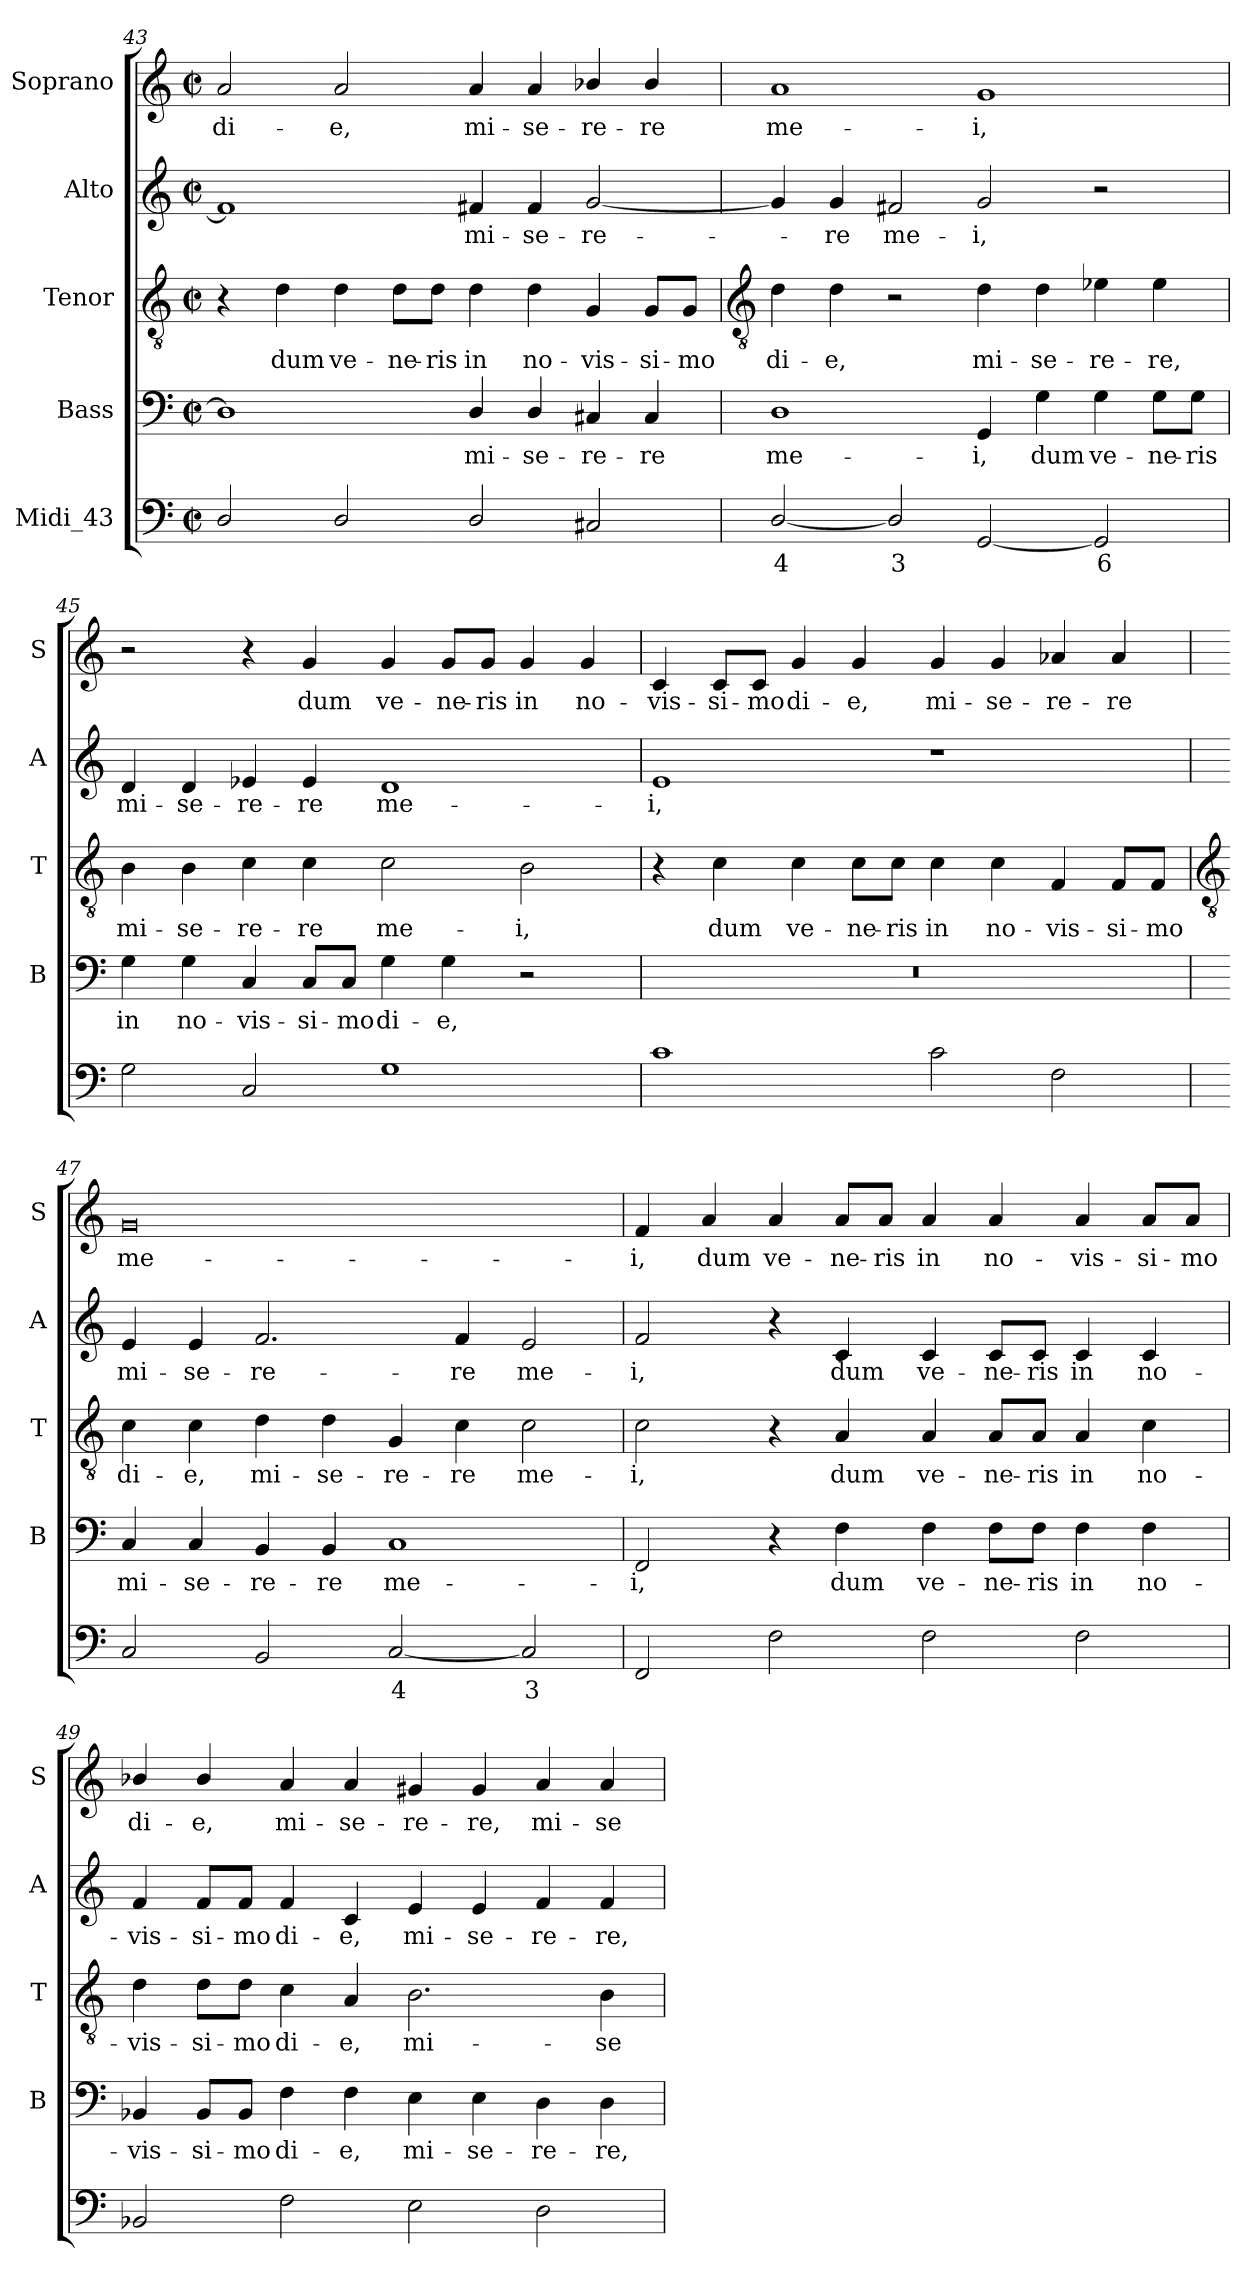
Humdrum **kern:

**kern	**text	**kern	**text	**kern	**text	**kern	**text	**kern	**text
*part5	*part5	*part4	*part4	*part3	*part3	*part2	*part2	*part1	*part1
*staff5	*staff5	*staff4	*staff4	*staff3	*staff3	*staff2	*staff2	*staff1	*staff1
*I"Midi_43	*	*I"Bass	*	*I"Tenor	*	*I"Alto	*	*I"Soprano	*
*	*	*I'B	*	*I'T	*	*I'A	*	*I'S	*
*clefF4	*	*clefF4	*	*clefGv2	*	*clefG2	*	*clefG2	*
*k[]	*	*k[]	*	*k[]	*	*k[]	*	*k[]	*
*C:	*	*C:	*	*C:	*	*C:	*	*C:	*
*M4/2	*	*M4/2	*	*M4/2	*	*M4/2	*	*M4/2	*
*met(c|)	*	*met(c|)	*	*met(c|)	*	*met(c|)	*	*met(c|)	*
=43	=43	=43	=43	=43	=43	=43	=43	=43	=43
!	!	!	!	!	!	!	!	!	!LO:LY:b
2D/	.	1D]	.	4r	.	1f#]	.	2a	di-
!	!	!	!	!	!LO:LY:b	!	!	!	!
.	.	.	.	4d	dum	.	.	.	.
!	!	!	!	!	!LO:LY:b	!	!	!	!LO:LY:b
2D/	.	.	.	4d	ve-	.	.	2a	-e,
!	!	!	!	!	!LO:LY:b	!	!	!	!
.	.	.	.	8d\L	-ne-	.	.	.	.
!	!	!	!	!	!LO:LY:b	!	!	!	!
.	.	.	.	8d\J	-ris	.	.	.	.
!	!	!	!LO:LY:b	!	!LO:LY:b	!	!LO:LY:b	!	!LO:LY:b
2D/	.	4D/	mi-	4d	in	4f#	mi-	4a	mi-
!	!	!	!LO:LY:b	!	!LO:LY:b	!	!LO:LY:b	!	!LO:LY:b
.	.	4D/	-se-	4d	no-	4f#	-se-	4a	-se-
!	!	!	!LO:LY:b	!	!LO:LY:b	!	!LO:LY:b	!	!LO:LY:b
2C#X	.	4C#X	-re-	4G	-vis-	[2g	-re-	4b-X/	-re-
!	!	!	!LO:LY:b	!	!LO:LY:b	!	!	!	!LO:LY:b
.	.	4C#	-re	8G/L	-si-	.	.	4b-/	-re
!	!	!	!	!	!LO:LY:b	!	!	!	!
.	.	.	.	8G/J	-mo	.	.	.	.
!!LO:LB:g=z
=44	=44	=44	=44	=44	=44	=44	=44	=44	=44
*	*	*	*	*clefGv2	*	*	*	*	*
!	!LO:LY:b	!	!LO:LY:b	!	!LO:LY:b	!	!	!	!LO:LY:b
[2D/	4	1D	me-	4d	di-	4g]	.	1a	me-
!	!	!	!	!	!LO:LY:b	!	!LO:LY:b	!	!
.	.	.	.	4d	-e,	4g	re	.	.
!	!LO:LY:b	!	!	!	!	!	!LO:LY:b	!	!
2D/]	3	.	.	2r	.	2f#X	me-	.	.
!	!	!	!LO:LY:b	!	!LO:LY:b	!	!LO:LY:b	!	!LO:LY:b
[2GG	.	4GG	-i,	4d	mi-	2g	-i,	1g	-i,
!	!	!	!LO:LY:b	!	!LO:LY:b	!	!	!	!
.	.	4G	dum	4d	-se-	.	.	.	.
!	!LO:LY:b	!	!LO:LY:b	!	!LO:LY:b	!	!	!	!
2GG]	6	4G	ve-	4e-X	-re-	2r	.	.	.
!	!	!	!LO:LY:b	!	!LO:LY:b	!	!	!	!
.	.	8G\L	-ne-	4e-	-re,	.	.	.	.
!	!	!	!LO:LY:b	!	!	!	!	!	!
.	.	8G\J	-ris	.	.	.	.	.	.
=45	=45	=45	=45	=45	=45	=45	=45	=45	=45
!	!	!	!LO:LY:b	!	!LO:LY:b	!	!LO:LY:b	!	!
2G	.	4G	in	4B	mi-	4d	mi-	2r	.
!	!	!	!LO:LY:b	!	!LO:LY:b	!	!LO:LY:b	!	!
.	.	4G	no-	4B	-se-	4d	-se-	.	.
!	!	!	!LO:LY:b	!	!LO:LY:b	!	!LO:LY:b	!	!
2C	.	4C	-vis-	4c	-re-	4e-X	-re-	4r	.
!	!	!	!LO:LY:b	!	!LO:LY:b	!	!LO:LY:b	!	!LO:LY:b
.	.	8C/L	-si-	4c	-re	4e-	-re	4g	dum
!	!	!	!LO:LY:b	!	!	!	!	!	!
.	.	8C/J	-mo	.	.	.	.	.	.
!	!	!	!LO:LY:b	!	!LO:LY:b	!	!LO:LY:b	!	!LO:LY:b
1G	.	4G	di-	2c	me-	1d	me-	4g	ve-
!	!	!	!LO:LY:b	!	!	!	!	!	!LO:LY:b
.	.	4G	-e,	.	.	.	.	8g/L	-ne-
!	!	!	!	!	!	!	!	!	!LO:LY:b
.	.	.	.	.	.	.	.	8g/J	-ris
!	!	!	!	!	!LO:LY:b	!	!	!	!LO:LY:b
.	.	2r	.	2B	-i,	.	.	4g	in
!	!	!	!	!	!	!	!	!	!LO:LY:b
.	.	.	.	.	.	.	.	4g	no-
=46	=46	=46	=46	=46	=46	=46	=46	=46	=46
!	!	!	!	!	!	!	!LO:LY:b	!	!LO:LY:b
1c	.	0r	.	4r	.	1e	-i,	4c	-vis-
!	!	!	!	!	!LO:LY:b	!	!	!	!LO:LY:b
.	.	.	.	4c	dum	.	.	8c/L	-si-
!	!	!	!	!	!	!	!	!	!LO:LY:b
.	.	.	.	.	.	.	.	8c/J	-mo
!	!	!	!	!	!LO:LY:b	!	!	!	!LO:LY:b
.	.	.	.	4c	ve-	.	.	4g	di-
!	!	!	!	!	!LO:LY:b	!	!	!	!LO:LY:b
.	.	.	.	8c\L	-ne-	.	.	4g	-e,
!	!	!	!	!	!LO:LY:b	!	!	!	!
.	.	.	.	8c\J	-ris	.	.	.	.
!	!	!	!	!	!LO:LY:b	!	!	!	!LO:LY:b
2c	.	.	.	4c	in	1r	.	4g	mi-
!	!	!	!	!	!LO:LY:b	!	!	!	!LO:LY:b
.	.	.	.	4c	no-	.	.	4g	-se-
!	!	!	!	!	!LO:LY:b	!	!	!	!LO:LY:b
2F	.	.	.	4F	-vis-	.	.	4a-X	-re-
!	!	!	!	!	!LO:LY:b	!	!	!	!LO:LY:b
.	.	.	.	8F/L	-si-	.	.	4a-	-re
!	!	!	!	!	!LO:LY:b	!	!	!	!
.	.	.	.	8F/J	-mo	.	.	.	.
!!LO:LB:g=z
=47	=47	=47	=47	=47	=47	=47	=47	=47	=47
*	*	*	*	*clefGv2	*	*	*	*	*
!	!	!	!LO:LY:b	!	!LO:LY:b	!	!LO:LY:b	!	!LO:LY:b
2C	.	4C	mi-	4c	di-	4e	mi-	0g	me-
!	!	!	!LO:LY:b	!	!LO:LY:b	!	!LO:LY:b	!	!
.	.	4C	-se-	4c	-e,	4e	-se-	.	.
!	!	!	!LO:LY:b	!	!LO:LY:b	!	!LO:LY:b	!	!
2BB	.	4BB	-re-	4d	mi-	2.f	-re-	.	.
!	!	!	!LO:LY:b	!	!LO:LY:b	!	!	!	!
.	.	4BB	-re	4d	-se-	.	.	.	.
!	!LO:LY:b	!	!LO:LY:b	!	!LO:LY:b	!	!	!	!
[2C	4	1C	me-	4G	-re-	.	.	.	.
!	!	!	!	!	!LO:LY:b	!	!LO:LY:b	!	!
.	.	.	.	4c	-re	4f	-re	.	.
!	!LO:LY:b	!	!	!	!LO:LY:b	!	!LO:LY:b	!	!
2C]	3	.	.	2c	me-	2e	me-	.	.
=48	=48	=48	=48	=48	=48	=48	=48	=48	=48
!	!	!	!LO:LY:b	!	!LO:LY:b	!	!LO:LY:b	!	!LO:LY:b
2FF	.	2FF	-i,	2c	-i,	2f	-i,	4f	-i,
!	!	!	!	!	!	!	!	!	!LO:LY:b
.	.	.	.	.	.	.	.	4a	dum
!	!	!	!	!	!	!	!	!	!LO:LY:b
2F	.	4r	.	4r	.	4r	.	4a	ve-
!	!	!	!LO:LY:b	!	!LO:LY:b	!	!LO:LY:b	!	!LO:LY:b
.	.	4F	dum	4A	dum	4c	dum	8a/L	-ne-
!	!	!	!	!	!	!	!	!	!LO:LY:b
.	.	.	.	.	.	.	.	8a/J	-ris
!	!	!	!LO:LY:b	!	!LO:LY:b	!	!LO:LY:b	!	!LO:LY:b
2F	.	4F	ve-	4A	ve-	4c	ve-	4a	in
!	!	!	!LO:LY:b	!	!LO:LY:b	!	!LO:LY:b	!	!LO:LY:b
.	.	8F\L	-ne-	8A/L	-ne-	8c/L	-ne-	4a	no-
!	!	!	!LO:LY:b	!	!LO:LY:b	!	!LO:LY:b	!	!
.	.	8F\J	-ris	8A/J	-ris	8c/J	-ris	.	.
!	!	!	!LO:LY:b	!	!LO:LY:b	!	!LO:LY:b	!	!LO:LY:b
2F	.	4F	in	4A	in	4c	in	4a	-vis-
!	!	!	!LO:LY:b	!	!LO:LY:b	!	!LO:LY:b	!	!LO:LY:b
.	.	4F	no-	4c	no-	4c	no-	8a/L	-si-
!	!	!	!	!	!	!	!	!	!LO:LY:b
.	.	.	.	.	.	.	.	8a/J	-mo
=49	=49	=49	=49	=49	=49	=49	=49	=49	=49
!	!	!	!LO:LY:b	!	!LO:LY:b	!	!LO:LY:b	!	!LO:LY:b
2BB-X	.	4BB-X	-vis-	4d	-vis-	4f	-vis-	4b-X/	di-
!	!	!	!LO:LY:b	!	!LO:LY:b	!	!LO:LY:b	!	!LO:LY:b
.	.	8BB-/L	-si-	8d\L	-si-	8f/L	-si-	4b-/	-e,
!	!	!	!LO:LY:b	!	!LO:LY:b	!	!LO:LY:b	!	!
.	.	8BB-/J	-mo	8d\J	-mo	8f/J	-mo	.	.
!	!	!	!LO:LY:b	!	!LO:LY:b	!	!LO:LY:b	!	!LO:LY:b
2F	.	4F	di-	4c	di-	4f	di-	4a	mi-
!	!	!	!LO:LY:b	!	!LO:LY:b	!	!LO:LY:b	!	!LO:LY:b
.	.	4F	-e,	4A	-e,	4c	-e,	4a	-se-
!	!	!	!LO:LY:b	!	!LO:LY:b	!	!LO:LY:b	!	!LO:LY:b
2E	.	4E	mi-	2.B	mi-	4e	mi-	4g#X	-re-
!	!	!	!LO:LY:b	!	!	!	!LO:LY:b	!	!LO:LY:b
.	.	4E	-se-	.	.	4e	-se-	4g#	-re,
!	!	!	!LO:LY:b	!	!	!	!LO:LY:b	!	!LO:LY:b
2D	.	4D	-re-	.	.	4f	-re-	4a	mi-
!	!	!	!LO:LY:b	!	!LO:LY:b	!	!LO:LY:b	!	!LO:LY:b
.	.	4D	-re,	4B	-se-	4f	-re,	4a	-se-
=	=	=	=	=	=	=	=	=	=
*-	*-	*-	*-	*-	*-	*-	*-	*-	*-
